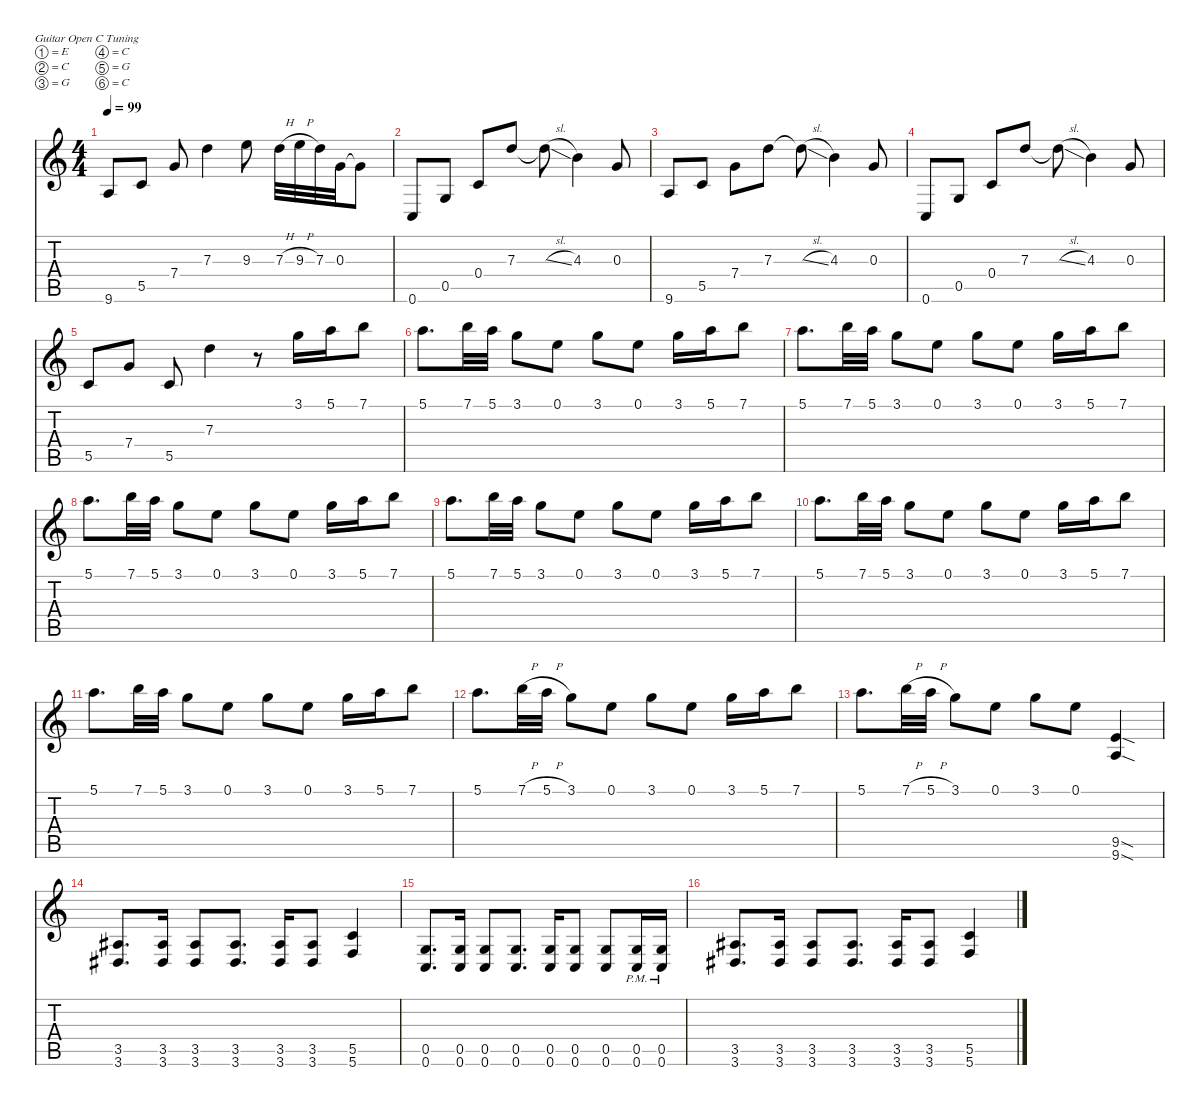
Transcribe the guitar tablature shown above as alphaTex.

\defaultSystemsLayout 4
\hideDynamics
\bracketExtendMode nobrackets
\singleTrackTrackNamePolicy hidden
\multiTrackTrackNamePolicy hidden
\firstSystemTrackNameMode fullname
\firstSystemTrackNameOrientation horizontal
\otherSystemsTrackNameOrientation horizontal
\track ("Guitar 1" "dist.guit.") {instrument distortionguitar}
\staff {score tabs}
\tuning (E4 C4 G3 C3 G2 C2)
\ts (4 4)
\tempo 99
\clef g2
\ks c
9.6.8{dy f beam Up} 5.5.8{beam Up} 7.4.8{beam Up} 7.3.4{beam Down} 9.3.8{beam Down} 7.3{h}.32{beam Down} 9.3{h}.32{beam Down} 7.3.32{beam Down} 0.3.32{beam Down} 0.3{t}.8{beam Down} |
0.6.8{beam Up} 0.5.8{beam Up} 0.4.8{beam Up} 7.3.8{beam Up} 7.3{sl t}.8{beam Down} 4.3.4{beam Down} 0.3.8{beam Up} |
9.6.8{beam Up} 5.5.8{beam Up} 7.4.8{beam Down} 7.3.8{beam Down} 7.3{sl t}.8{beam Down} 4.3.4{beam Down} 0.3.8{beam Up} |
0.6.8{beam Up} 0.5.8{beam Up} 0.4.8{beam Up} 7.3.8{beam Up} 7.3{sl t}.8{beam Down} 4.3.4{beam Down} 0.3.8{beam Up} |
5.5.8{beam Up} 7.4.8{beam Up} 5.5.8{beam Up} 7.3.4{beam Down} r.8{beam Down} 3.1.16{beam Down} 5.1.16{beam Down} 7.1.8{beam Down} |
5.1.8{d beam Down} 7.1.32{beam Down} 5.1.32{beam Down} 3.1.8{beam Down} 0.1.8{beam Down} 3.1.8{beam Down} 0.1.8{beam Down} 3.1.16{beam Down} 5.1.16{beam Down} 7.1.8{beam Down} |
5.1.8{d beam Down} 7.1.32{beam Down} 5.1.32{beam Down} 3.1.8{beam Down} 0.1.8{beam Down} 3.1.8{beam Down} 0.1.8{beam Down} 3.1.16{beam Down} 5.1.16{beam Down} 7.1.8{beam Down} |
5.1.8{d beam Down} 7.1.32{beam Down} 5.1.32{beam Down} 3.1.8{beam Down} 0.1.8{beam Down} 3.1.8{beam Down} 0.1.8{beam Down} 3.1.16{beam Down} 5.1.16{beam Down} 7.1.8{beam Down} |
5.1.8{d beam Down} 7.1.32{beam Down} 5.1.32{beam Down} 3.1.8{beam Down} 0.1.8{beam Down} 3.1.8{beam Down} 0.1.8{beam Down} 3.1.16{beam Down} 5.1.16{beam Down} 7.1.8{beam Down} |
5.1.8{d beam Down} 7.1.32{beam Down} 5.1.32{beam Down} 3.1.8{beam Down} 0.1.8{beam Down} 3.1.8{beam Down} 0.1.8{beam Down} 3.1.16{beam Down} 5.1.16{beam Down} 7.1.8{beam Down} |
5.1.8{d beam Down} 7.1.32{beam Down} 5.1.32{beam Down} 3.1.8{beam Down} 0.1.8{beam Down} 3.1.8{beam Down} 0.1.8{beam Down} 3.1.16{beam Down} 5.1.16{beam Down} 7.1.8{beam Down} |
5.1.8{d beam Down} 7.1{h}.32{beam Down} 5.1{h}.32{beam Down} 3.1.8{beam Down} 0.1.8{beam Down} 3.1.8{beam Down} 0.1.8{beam Down} 3.1.16{beam Down} 5.1.16{beam Down} 7.1.8{beam Down} |
5.1.8{d beam Down} 7.1{h}.32{beam Down} 5.1{h}.32{beam Down} 3.1.8{beam Down} 0.1.8{beam Down} 3.1.8{beam Down} 0.1.8{beam Down} (9.5{sod} 9.6{sod}).4{beam Up} |
(3.5{acc #} 3.6{acc #}).8{d beam Up} (3.5{acc #} 3.6{acc #}).16{beam Up} (3.5{acc #} 3.6{acc #}).8{beam Up} (3.5{acc #} 3.6{acc #}).8{d beam Up} (3.5{acc #} 3.6{acc #}).16{beam Up} (3.5{acc #} 3.6{acc #}).8{beam Up} (5.5 5.6).4{beam Up} |
(0.5 0.6).8{d beam Up} (0.5 0.6).16{beam Up} (0.5 0.6).8{beam Up} (0.5 0.6).8{d beam Up} (0.5 0.6).16{beam Up} (0.5 0.6).8{beam Up} (0.5 0.6).8{beam Up} (0.5{pm} 0.6{pm}).16{beam Up} (0.5{pm} 0.6{pm}).16{beam Up} |
(3.5{acc #} 3.6{acc #}).8{d beam Up} (3.5{acc #} 3.6{acc #}).16{beam Up} (3.5{acc #} 3.6{acc #}).8{beam Up} (3.5{acc #} 3.6{acc #}).8{d beam Up} (3.5{acc #} 3.6{acc #}).16{beam Up} (3.5{acc #} 3.6{acc #}).8{beam Up} (5.5 5.6).4{beam Up}
